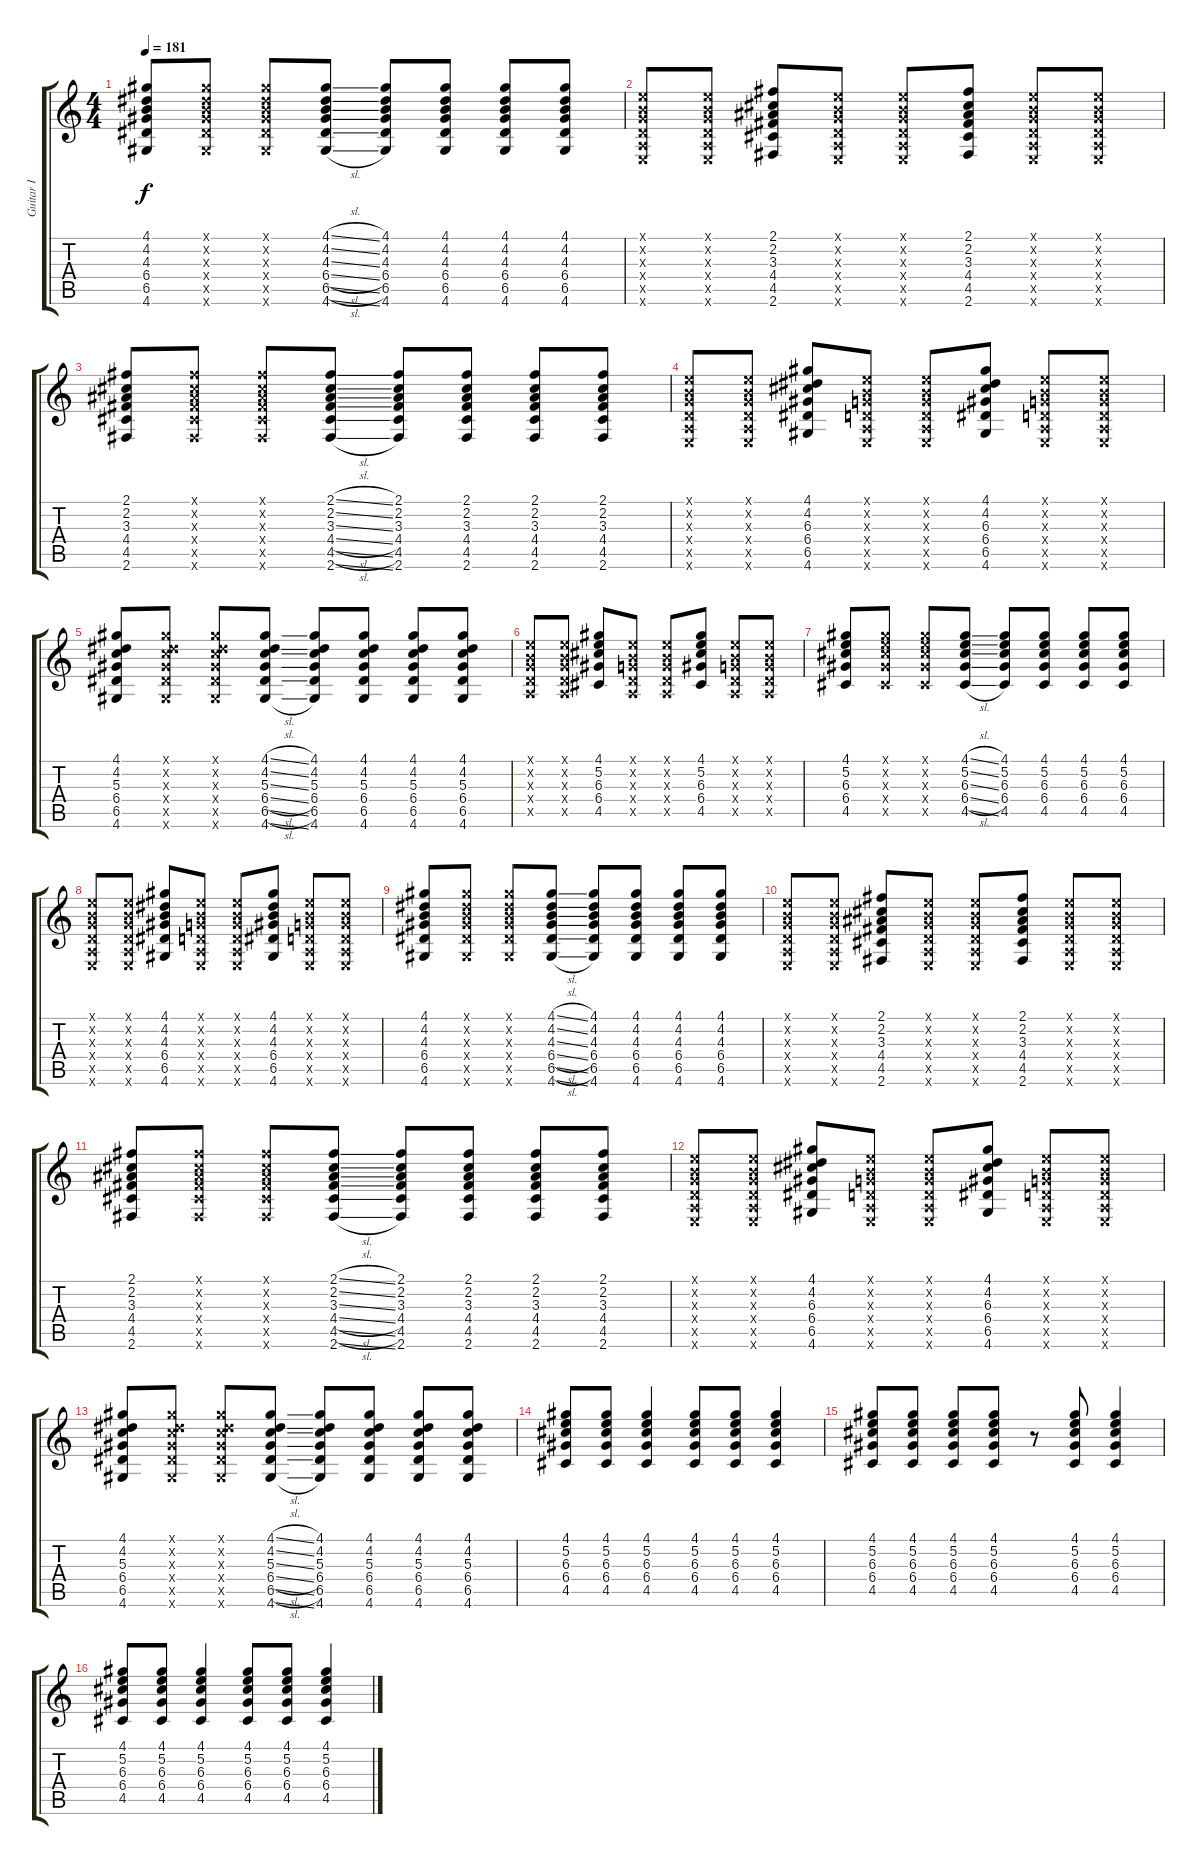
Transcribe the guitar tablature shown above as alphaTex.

\track ("Guitar I" "Guitar I") {instrument distortionguitar}
\staff {score tabs}
\tuning (E4 B3 G3 D3 A2 E2) {hide}
\ts (4 4)
\tempo 181
\clef g2
\ks c
(4.1 4.2 4.3 6.4 6.5 4.6).8{dy f} (4.1{x} 4.2{x} 4.3{x} 6.4{x} 6.5{x} 4.6{x}).8 (4.1{x} 4.2{x} 4.3{x} 6.4{x} 6.5{x} 4.6{x}).8 (4.1{sl} 4.2{sl} 4.3{sl} 6.4{sl} 6.5{sl} 4.6{sl}).8 (4.1 4.2 4.3 6.4 6.5 4.6).8 (4.1 4.2 4.3 6.4 6.5 4.6).8 (4.1 4.2 4.3 6.4 6.5 4.6).8 (4.1 4.2 4.3 6.4 6.5 4.6).8 |
(0.1{x} 0.2{x} 0.3{x} 0.4{x} 0.5{x} 0.6{x}).8 (0.1{x} 0.2{x} 0.3{x} 0.4{x} 0.5{x} 0.6{x}).8 (2.1 2.2 3.3 4.4 4.5 2.6).8 (0.1{x} 0.2{x} 0.3{x} 0.4{x} 0.5{x} 0.6{x}).8 (0.1{x} 0.2{x} 0.3{x} 0.4{x} 0.5{x} 0.6{x}).8 (2.1 2.2 3.3 4.4 4.5 2.6).8 (0.1{x} 0.2{x} 0.3{x} 0.4{x} 0.5{x} 0.6{x}).8 (0.1{x} 0.2{x} 0.3{x} 0.4{x} 0.5{x} 0.6{x}).8 |
(2.1 2.2 3.3 4.4 4.5 2.6).8 (2.1{x} 2.2{x} 3.3{x} 4.4{x} 4.5{x} 2.6{x}).8 (2.1{x} 2.2{x} 3.3{x} 4.4{x} 4.5{x} 2.6{x}).8 (2.1{sl} 2.2{sl} 3.3{sl} 4.4{sl} 4.5{sl} 2.6{sl}).8 (2.1 2.2 3.3 4.4 4.5 2.6).8 (2.1 2.2 3.3 4.4 4.5 2.6).8 (2.1 2.2 3.3 4.4 4.5 2.6).8 (2.1 2.2 3.3 4.4 4.5 2.6).8 |
(0.1{x} 0.2{x} 0.3{x} 0.4{x} 0.5{x} 0.6{x}).8 (0.1{x} 0.2{x} 0.3{x} 0.4{x} 0.5{x} 0.6{x}).8 (4.1 4.2 6.3 6.4 6.5 4.6).8 (0.1{x} 0.2{x} 0.3{x} 0.4{x} 0.5{x} 0.6{x}).8 (0.1{x} 0.2{x} 0.3{x} 0.4{x} 0.5{x} 0.6{x}).8 (4.1 4.2 6.3 6.4 6.5 4.6).8 (0.1{x} 0.2{x} 0.3{x} 0.4{x} 0.5{x} 0.6{x}).8 (0.1{x} 0.2{x} 0.3{x} 0.4{x} 0.5{x} 0.6{x}).8 |
(4.1 4.2 5.3 6.4 6.5 4.6).8 (4.1{x} 4.2{x} 5.3{x} 6.4{x} 6.5{x} 4.6{x}).8 (4.1{x} 4.2{x} 5.3{x} 6.4{x} 6.5{x} 4.6{x}).8 (4.1{sl} 4.2{sl} 5.3{sl} 6.4{sl} 6.5{sl} 4.6{sl}).8 (4.1 4.2 5.3 6.4 6.5 4.6).8 (4.1 4.2 5.3 6.4 6.5 4.6).8 (4.1 4.2 5.3 6.4 6.5 4.6).8 (4.1 4.2 5.3 6.4 6.5 4.6).8 |
(0.1{x} 0.2{x} 0.3{x} 0.4{x} 0.5{x}).8 (0.1{x} 0.2{x} 0.3{x} 0.4{x} 0.5{x}).8 (4.1 5.2 6.3 6.4 4.5).8 (0.1{x} 0.2{x} 0.3{x} 0.4{x} 0.5{x}).8 (0.1{x} 0.2{x} 0.3{x} 0.4{x} 0.5{x}).8 (4.1 5.2 6.3 6.4 4.5).8 (0.1{x} 0.2{x} 0.3{x} 0.4{x} 0.5{x}).8 (0.1{x} 0.2{x} 0.3{x} 0.4{x} 0.5{x}).8 |
(4.1 5.2 6.3 6.4 4.5).8 (4.1{x} 5.2{x} 6.3{x} 6.4{x} 4.5{x}).8 (4.1{x} 5.2{x} 6.3{x} 6.4{x} 4.5{x}).8 (4.1{sl} 5.2{sl} 6.3{sl} 6.4{sl} 4.5{sl}).8 (4.1 5.2 6.3 6.4 4.5).8 (4.1 5.2 6.3 6.4 4.5).8 (4.1 5.2 6.3 6.4 4.5).8 (4.1 5.2 6.3 6.4 4.5).8 |
(0.1{x} 0.2{x} 0.3{x} 0.4{x} 0.5{x} 0.6{x}).8 (0.1{x} 0.2{x} 0.3{x} 0.4{x} 0.5{x} 0.6{x}).8 (4.1 4.2 4.3 6.4 6.5 4.6).8 (0.1{x} 0.2{x} 0.3{x} 0.4{x} 0.5{x} 0.6{x}).8 (0.1{x} 0.2{x} 0.3{x} 0.4{x} 0.5{x} 0.6{x}).8 (4.1 4.2 4.3 6.4 6.5 4.6).8 (0.1{x} 0.2{x} 0.3{x} 0.4{x} 0.5{x} 0.6{x}).8 (0.1{x} 0.2{x} 0.3{x} 0.4{x} 0.5{x} 0.6{x}).8 |
(4.1 4.2 4.3 6.4 6.5 4.6).8 (4.1{x} 4.2{x} 4.3{x} 6.4{x} 6.5{x} 4.6{x}).8 (4.1{x} 4.2{x} 4.3{x} 6.4{x} 6.5{x} 4.6{x}).8 (4.1{sl} 4.2{sl} 4.3{sl} 6.4{sl} 6.5{sl} 4.6{sl}).8 (4.1 4.2 4.3 6.4 6.5 4.6).8 (4.1 4.2 4.3 6.4 6.5 4.6).8 (4.1 4.2 4.3 6.4 6.5 4.6).8 (4.1 4.2 4.3 6.4 6.5 4.6).8 |
(0.1{x} 0.2{x} 0.3{x} 0.4{x} 0.5{x} 0.6{x}).8 (0.1{x} 0.2{x} 0.3{x} 0.4{x} 0.5{x} 0.6{x}).8 (2.1 2.2 3.3 4.4 4.5 2.6).8 (0.1{x} 0.2{x} 0.3{x} 0.4{x} 0.5{x} 0.6{x}).8 (0.1{x} 0.2{x} 0.3{x} 0.4{x} 0.5{x} 0.6{x}).8 (2.1 2.2 3.3 4.4 4.5 2.6).8 (0.1{x} 0.2{x} 0.3{x} 0.4{x} 0.5{x} 0.6{x}).8 (0.1{x} 0.2{x} 0.3{x} 0.4{x} 0.5{x} 0.6{x}).8 |
(2.1 2.2 3.3 4.4 4.5 2.6).8 (2.1{x} 2.2{x} 3.3{x} 4.4{x} 4.5{x} 2.6{x}).8 (2.1{x} 2.2{x} 3.3{x} 4.4{x} 4.5{x} 2.6{x}).8 (2.1{sl} 2.2{sl} 3.3{sl} 4.4{sl} 4.5{sl} 2.6{sl}).8 (2.1 2.2 3.3 4.4 4.5 2.6).8 (2.1 2.2 3.3 4.4 4.5 2.6).8 (2.1 2.2 3.3 4.4 4.5 2.6).8 (2.1 2.2 3.3 4.4 4.5 2.6).8 |
(0.1{x} 0.2{x} 0.3{x} 0.4{x} 0.5{x} 0.6{x}).8 (0.1{x} 0.2{x} 0.3{x} 0.4{x} 0.5{x} 0.6{x}).8 (4.1 4.2 6.3 6.4 6.5 4.6).8 (0.1{x} 0.2{x} 0.3{x} 0.4{x} 0.5{x} 0.6{x}).8 (0.1{x} 0.2{x} 0.3{x} 0.4{x} 0.5{x} 0.6{x}).8 (4.1 4.2 6.3 6.4 6.5 4.6).8 (0.1{x} 0.2{x} 0.3{x} 0.4{x} 0.5{x} 0.6{x}).8 (0.1{x} 0.2{x} 0.3{x} 0.4{x} 0.5{x} 0.6{x}).8 |
(4.1 4.2 5.3 6.4 6.5 4.6).8 (4.1{x} 4.2{x} 5.3{x} 6.4{x} 6.5{x} 4.6{x}).8 (4.1{x} 4.2{x} 5.3{x} 6.4{x} 6.5{x} 4.6{x}).8 (4.1{sl} 4.2{sl} 5.3{sl} 6.4{sl} 6.5{sl} 4.6{sl}).8 (4.1 4.2 5.3 6.4 6.5 4.6).8 (4.1 4.2 5.3 6.4 6.5 4.6).8 (4.1 4.2 5.3 6.4 6.5 4.6).8 (4.1 4.2 5.3 6.4 6.5 4.6).8 |
(4.1 5.2 6.3 6.4 4.5).8 (4.1 5.2 6.3 6.4 4.5).8 (4.1 5.2 6.3 6.4 4.5).4 (4.1 5.2 6.3 6.4 4.5).8 (4.1 5.2 6.3 6.4 4.5).8 (4.1 5.2 6.3 6.4 4.5).4 |
(4.1 5.2 6.3 6.4 4.5).8 (4.1 5.2 6.3 6.4 4.5).8 (4.1 5.2 6.3 6.4 4.5).8 (4.1 5.2 6.3 6.4 4.5).8 r.8 (4.1 5.2 6.3 6.4 4.5).8 (4.1 5.2 6.3 6.4 4.5).4 |
(4.1 5.2 6.3 6.4 4.5).8 (4.1 5.2 6.3 6.4 4.5).8 (4.1 5.2 6.3 6.4 4.5).4 (4.1 5.2 6.3 6.4 4.5).8 (4.1 5.2 6.3 6.4 4.5).8 (4.1 5.2 6.3 6.4 4.5).4
